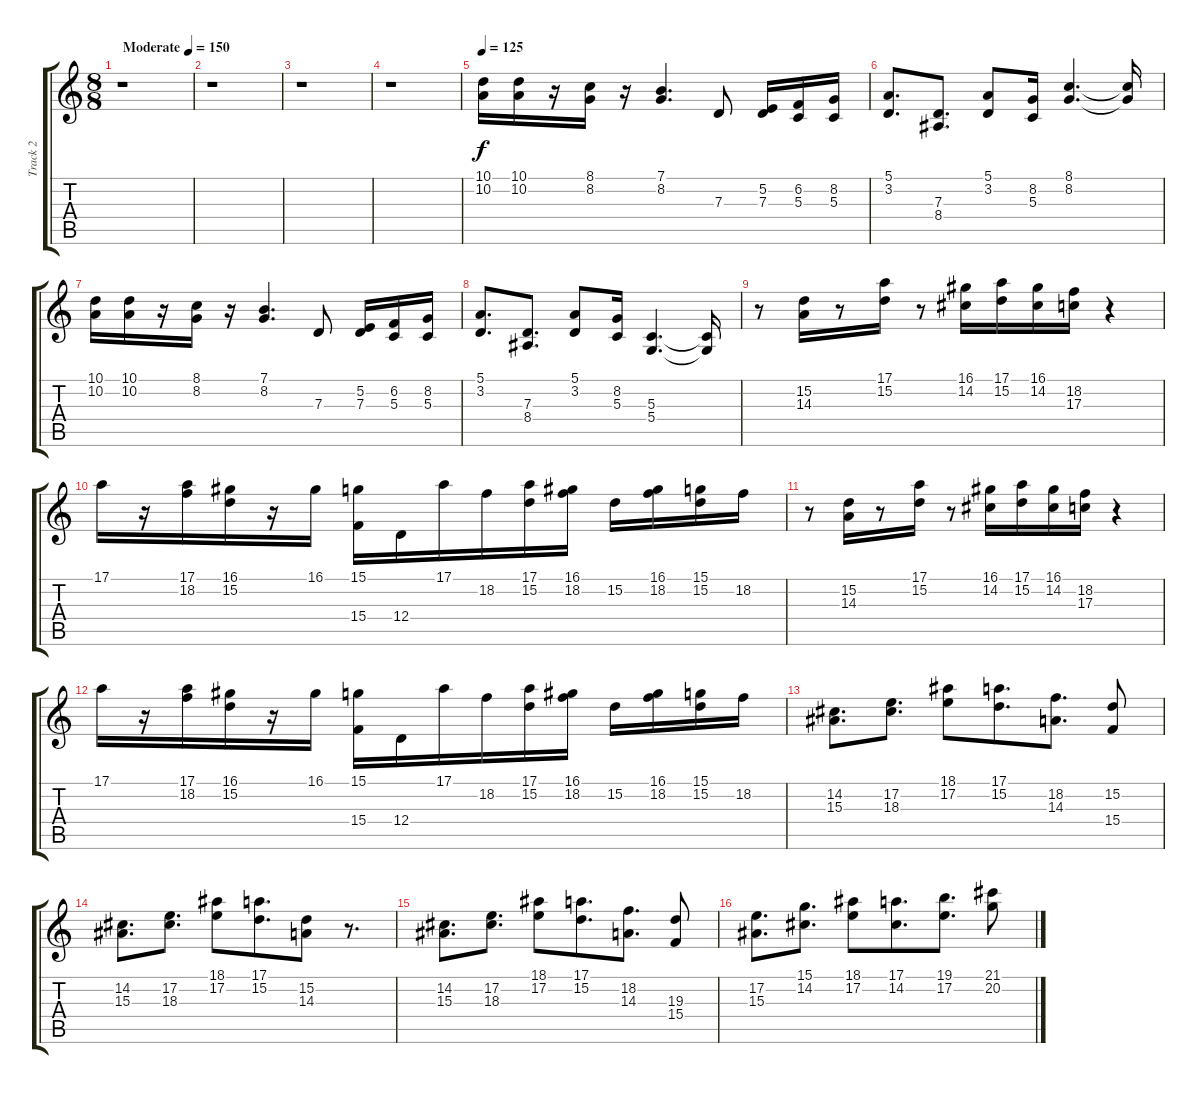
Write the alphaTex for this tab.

\track ("Track 2" "Track 2") {instrument stringensemble1}
\staff {score tabs}
\tuning (E4 B3 G3 D3 A2 E2) {hide}
\ts (8 8)
\tempo (150 "Moderate")
\clef g2
\ks c
r.1{dy f instrument stringensemble1} |
r.1 |
r.1 |
r.1 |
\tempo 125
(10.1 10.2).16 (10.1 10.2).16 r.16 (8.1 8.2).16 r.16 (7.1 8.2).4{d} 7.3.8 (5.2 7.3).16 (6.2 5.3).16 (8.2 5.3).16 |
(5.1 3.2).8{d} (7.3 8.4).8{d} (5.1 3.2).8 (8.2 5.3).16 (8.1 8.2).4{d} (8.1{t} 8.2{t}).16 |
(10.1 10.2).16 (10.1 10.2).16 r.16 (8.1 8.2).16 r.16 (7.1 8.2).4{d} 7.3.8 (5.2 7.3).16 (6.2 5.3).16 (8.2 5.3).16 |
(5.1 3.2).8{d} (7.3 8.4).8{d} (5.1 3.2).8 (8.2 5.3).16 (5.3 5.4).4{d} (5.3{t} 5.4{t}).16 |
r.8 (15.2 14.3).16 r.8 (17.1 15.2).16 r.8 (16.1 14.2).16 (17.1 15.2).16 (16.1 14.2).16 (18.2 17.3).16 r.4 |
17.1.16 r.16 (17.1 18.2).16 (16.1 15.2).16 r.16 16.1.16 (15.1 15.4).16 12.4.16 17.1.16 18.2.16 (17.1 15.2).16 (16.1 18.2).16 15.2.16 (16.1 18.2).16 (15.1 15.2).16 18.2.16 |
r.8 (15.2 14.3).16 r.8 (17.1 15.2).16 r.8 (16.1 14.2).16 (17.1 15.2).16 (16.1 14.2).16 (18.2 17.3).16 r.4 |
17.1.16 r.16 (17.1 18.2).16 (16.1 15.2).16 r.16 16.1.16 (15.1 15.4).16 12.4.16 17.1.16 18.2.16 (17.1 15.2).16 (16.1 18.2).16 15.2.16 (16.1 18.2).16 (15.1 15.2).16 18.2.16 |
(14.2 15.3).8{d} (17.2 18.3).8{d} (18.1 17.2).8 (17.1 15.2).8{d} (18.2 14.3).8{d} (15.2 15.4).8 |
(14.2 15.3).8{d} (17.2 18.3).8{d} (18.1 17.2).8 (17.1 15.2).8{d} (15.2 14.3).8 r.8{d} |
(14.2 15.3).8{d} (17.2 18.3).8{d} (18.1 17.2).8 (17.1 15.2).8{d} (18.2 14.3).8{d} (19.3 15.4).8 |
(17.2 15.3).8{d} (15.1 14.2).8{d} (18.1 17.2).8 (17.1 14.2).8{d} (19.1 17.2).8{d} (21.1 20.2).8
